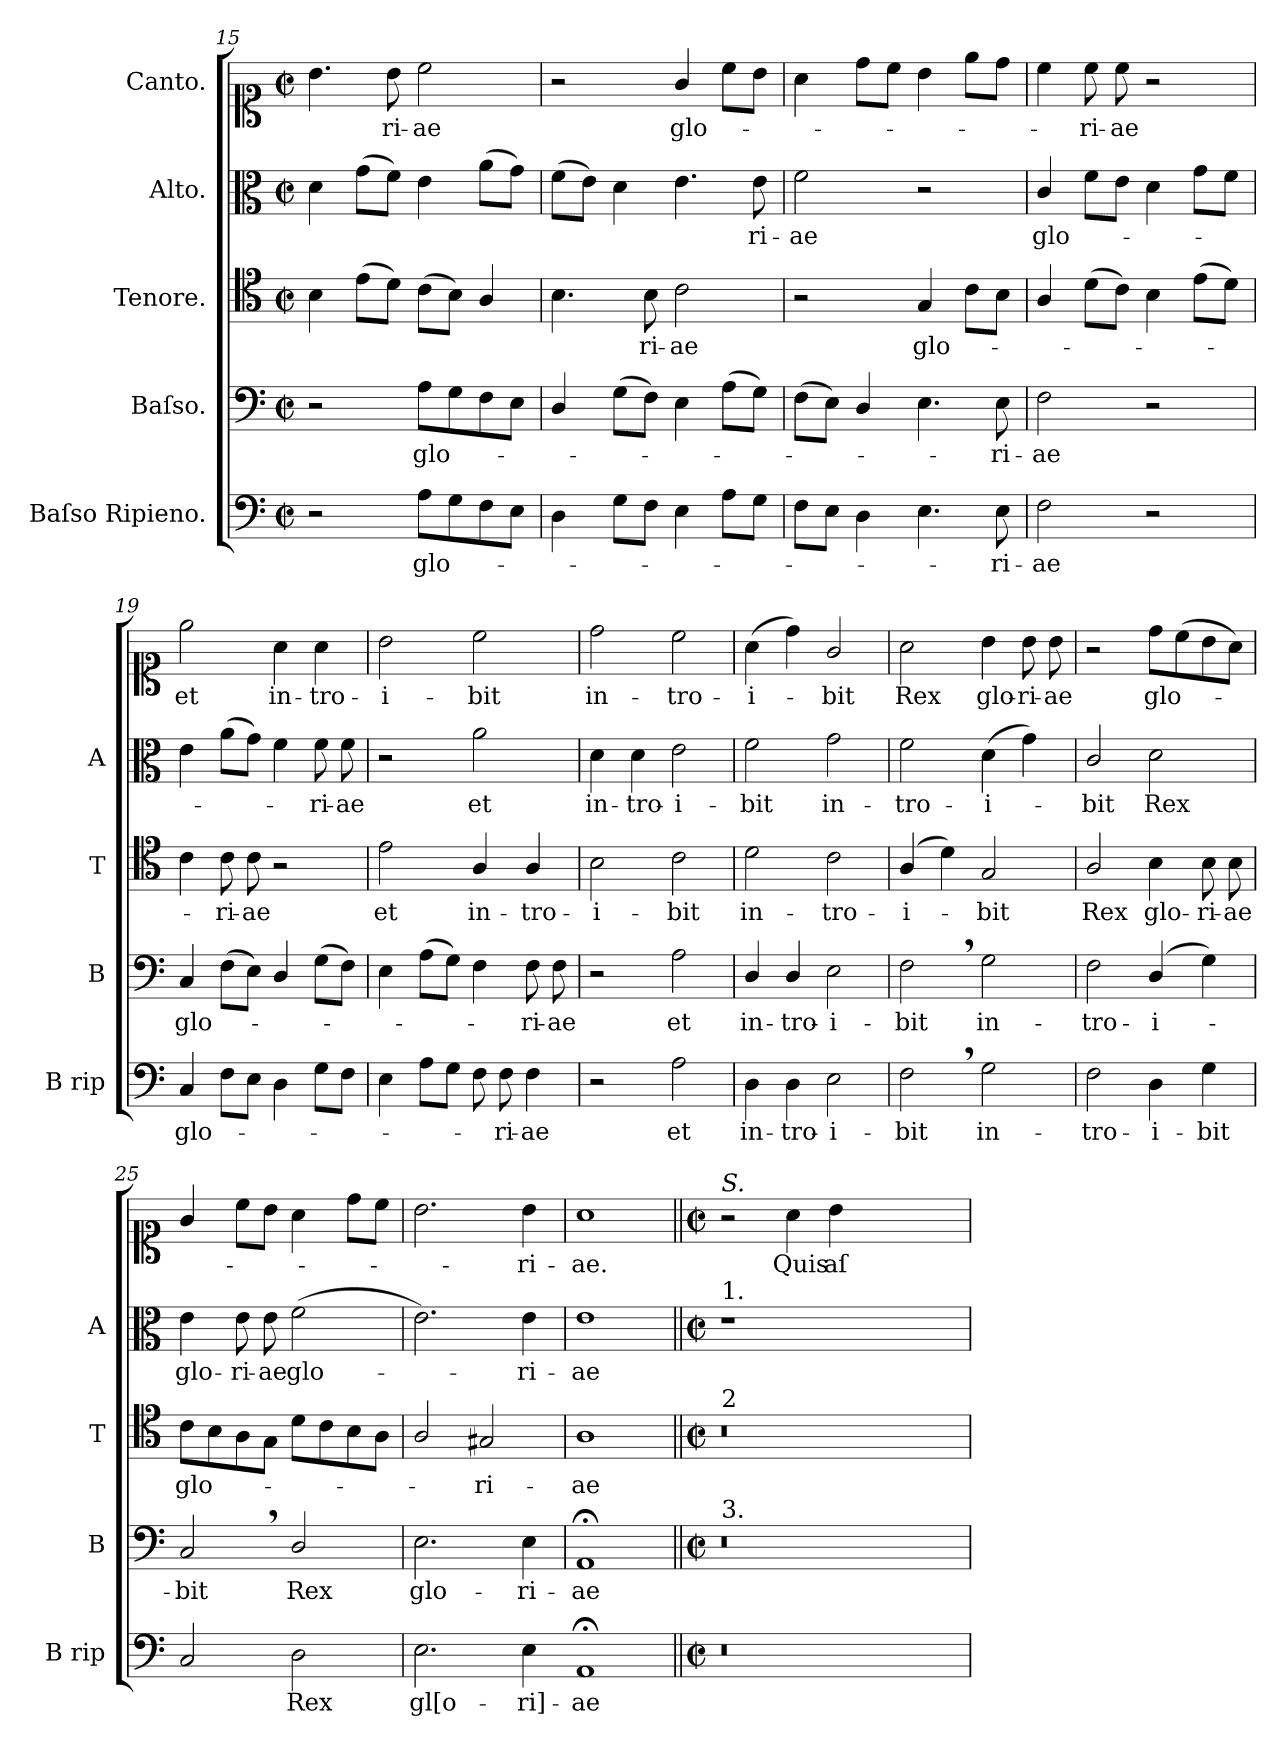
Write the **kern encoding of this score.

**kern	**text	**kern	**text	**kern	**text	**kern	**text	**kern	**text
*part5	*part5	*part4	*part4	*part3	*part3	*part2	*part2	*part1	*part1
*staff5	*staff5	*staff4	*staff4	*staff3	*staff3	*staff2	*staff2	*staff1	*staff1
*I"Baſso Ripieno.	*	*I"Baſso.	*	*I"Tenore.	*	*I"Alto.	*	*I"Canto.	*
*I'B rip	*	*I'B	*	*I'T	*	*I'A	*	*	*
*clefF4	*	*clefF4	*	*clefC4	*	*clefC3	*	*clefC1	*
*k[]	*	*k[]	*	*k[]	*	*k[]	*	*k[]	*
*M2/2	*	*M2/2	*	*M2/2	*	*M2/2	*	*M2/2	*
*met(c|)	*	*met(c|)	*	*met(c|)	*	*met(c|)	*	*met(c|)	*
=15	=15	=15	=15	=15	=15	=15	=15	=15	=15
2r	.	2r	.	4B\	.	4d\	.	4.b\	.
.	.	.	.	(8e\L	.	(8g\L	.	.	.
.	.	.	.	8d\J)	.	8f\J)	.	8b\	-ri-
8A\L	glo-	8A\L	glo-	(8c\L	.	4e\	.	2cc\	-ae
8G\	.	8G\	.	8B\J)	.	.	.	.	.
8F\	.	8F\	.	4A/	.	(8a\L	.	.	.
8E\J	.	8E\J	.	.	.	8g\J)	.	.	.
=16	=16	=16	=16	=16	=16	=16	=16	=16	=16
4D\	.	4D/	.	4.B\	.	(8f\L	.	2r	.
.	.	.	.	.	.	8e\J)	.	.	.
8G\L	.	(8G\L	.	.	.	4d\	.	.	.
8F\J	.	8F\J)	.	8B\	-ri-	.	.	.	.
4E\	.	4E\	.	2c\	-ae	4.e\	.	4g/	glo-
8A\L	.	(8A\L	.	.	.	.	.	8cc\L	.
8G\J	.	8G\J)	.	.	.	8e\	-ri-	8b\J	.
=17	=17	=17	=17	=17	=17	=17	=17	=17	=17
8F\L	.	(8F\L	.	2r	.	2f\	-ae	4a\	.
8E\J	.	8E\J)	.	.	.	.	.	.	.
4D\	.	4D/	.	.	.	.	.	8dd\L	.
.	.	.	.	.	.	.	.	8cc\J	.
4.E\	.	4.E\	.	4G/	glo-	2r	.	4b\	.
.	.	.	.	8c\L	.	.	.	8ee\L	.
8E\	-ri-	8E\	-ri-	8B\J	.	.	.	8dd\J	.
=18	=18	=18	=18	=18	=18	=18	=18	=18	=18
2F\	-ae	2F\	-ae	4A/	.	4c/	glo-	4cc\	.
.	.	.	.	(8d\L	.	8f\L	.	8cc\	-ri-
.	.	.	.	8c\J)	.	8e\J	.	8cc\	-ae
2r	.	2r	.	4B\	.	4d\	.	2r	.
.	.	.	.	(8e\L	.	8g\L	.	.	.
.	.	.	.	8d\J)	.	8f\J	.	.	.
=19	=19	=19	=19	=19	=19	=19	=19	=19	=19
4C/	glo-	4C/	glo-	4c\	.	4e\	.	2ee\	et
8F\L	.	(8F\L	.	8c\	-ri-	(8a\L	.	.	.
8E\J	.	8E\J)	.	8c\	-ae	8g\J)	.	.	.
4D\	.	4D/	.	2r	.	4f\	.	4a\	in-
8G\L	.	(8G\L	.	.	.	8f\	-ri-	4a\	-tro-
8F\J	.	8F\J)	.	.	.	8f\	-ae	.	.
=20	=20	=20	=20	=20	=20	=20	=20	=20	=20
4E\	.	4E\	.	2e\	et	2r	.	2b\	-i-
8A\L	.	(8A\L	.	.	.	.	.	.	.
8G\J	.	8G\J)	.	.	.	.	.	.	.
8F\	.	4F\	.	4A/	in-	2a\	et	2cc\	-bit
8F\	-ri-	.	.	.	.	.	.	.	.
4F\	-ae	8F\	-ri-	4A/	-tro-	.	.	.	.
.	.	8F\	-ae	.	.	.	.	.	.
=21	=21	=21	=21	=21	=21	=21	=21	=21	=21
2r	.	2r	.	2B\	-i-	4d\	in-	2dd\	in-
.	.	.	.	.	.	4d\	-tro-	.	.
2A\	et	2A\	et	2c\	-bit	2e\	-i-	2cc\	-tro-
=22	=22	=22	=22	=22	=22	=22	=22	=22	=22
4D\	in-	4D/	in-	2d\	in-	2f\	-bit	(4a\	-i-
4D\	-tro-	4D/	-tro-	.	.	.	.	4dd\)	.
2E\	-i-	2E\	-i-	2c\	-tro-	2g\	in-	2g/	-bit
=23	=23	=23	=23	=23	=23	=23	=23	=23	=23
2F,\	-bit	2F,\	-bit	(4A/	-i-	2f\	-tro-	2a\	Rex
.	.	.	.	4d\)	.	.	.	.	.
2G\	in-	2G\	in-	2G/	-bit	(4d\	-i-	4b\	glo-
.	.	.	.	.	.	4g\)	.	8b\	-ri-
.	.	.	.	.	.	.	.	8b\	-ae
=24	=24	=24	=24	=24	=24	=24	=24	=24	=24
2F\	-tro-	2F\	-tro-	2A/	Rex	2c/	-bit	2r	.
4D\	-i-	(4D/	-i-	4B\	glo-	2d\	Rex	8dd\L	glo-
.	.	.	.	.	.	.	.	(8cc\	.
4G\	-bit	4G\)	.	8B\	-ri-	.	.	8b\	.
.	.	.	.	8B\	-ae	.	.	8a\J)	.
=25	=25	=25	=25	=25	=25	=25	=25	=25	=25
2C/	.	2C,/	-bit	8c\L	glo-	4e\	glo-	4g/	.
.	.	.	.	8B\	.	.	.	.	.
.	.	.	.	8A\	.	8e\	-ri-	8cc\L	.
.	.	.	.	8G\J	.	8e\	-ae	8b\J	.
2D\	Rex	2D/	Rex	8d\L	.	(2f\	glo-	4a\	.
.	.	.	.	8c\	.	.	.	.	.
.	.	.	.	8B\	.	.	.	8dd\L	.
.	.	.	.	8A\J	.	.	.	8cc\J	.
=26	=26	=26	=26	=26	=26	=26	=26	=26	=26
2.E\	gl[o-	2.E\	glo-	2A/	.	2.e\)	.	2.b\	.
.	.	.	.	2G#X/	-ri-	.	.	.	.
4E\	-ri]-	4E\	-ri-	.	.	4e\	-ri-	4b\	-ri-
=27-	=27	=27	=27	=27	=27	=27	=27	=27	=27
1AA;</	-ae	1AA;</	-ae	1A\	-ae	1e\	-ae	1a\	-ae.
=28||	=28||	=28||	=28||	=28||	=28||	=28||	=28||	=28||	=28||
*M2/2	*	*M2/2	*	*M2/2	*	*M2/2	*	*M2/2	*
*met(c|)	*	*met(c|)	*	*met(c|)	*	*met(c|)	*	*met(c|)	*
!	!	!	!	!	!	!	!	!LO:TX:a:i:t=S.	!
!	!	!	!	!	!	!LO:TX:a:t=1.	!	!	!
!	!	!	!	!LO:TX:a:t=2	!	!	!	!	!
!	!	!LO:TX:a:t=3.	!	!	!	!	!	!	!
0r	.	0r	.	0r	.	1r	.	2r	.
.	.	.	.	.	.	.	.	4a\	Quis
.	.	.	.	.	.	.	.	4b\	aſ-
.	.	.	.	.	.	1ryy	.	1ryy	.
=	=	=	=	=	=	=	=	=	=
*-	*-	*-	*-	*-	*-	*-	*-	*-	*-
